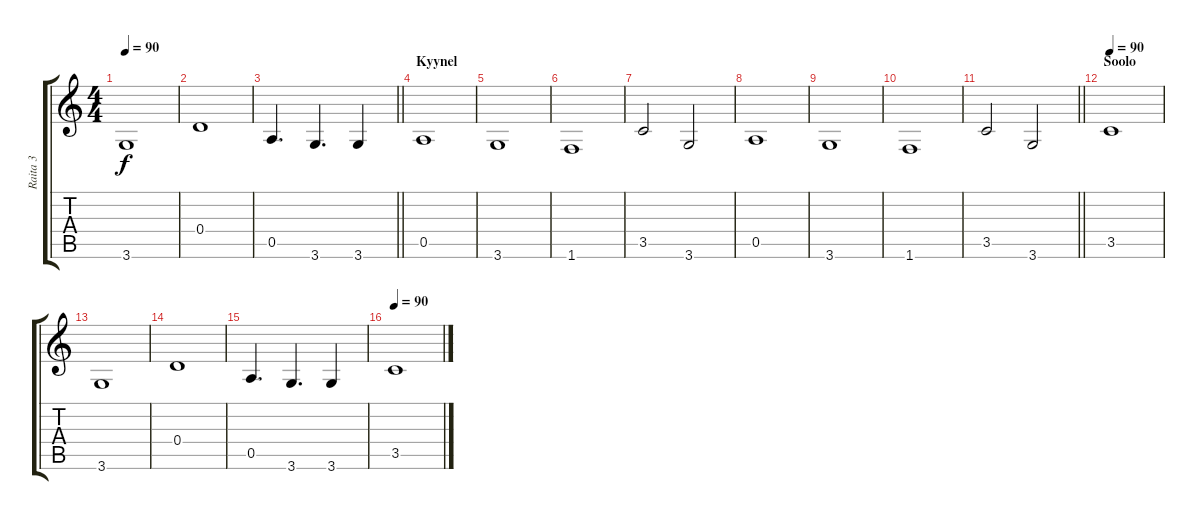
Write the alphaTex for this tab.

\track ("Raita 3" "Raita 3") {instrument contrabass}
\staff {score tabs}
\tuning (E4 B3 G3 D3 A2 E2) {hide}
\ts (4 4)
\tempo 90
\clef g2
\ks c
3.6.1{dy f} |
0.4.1 |
\barLineRight lightlight
0.5.4{d} 3.6.4{d} 3.6.4 |
\section ("" "Kyynel")
0.5.1 |
3.6.1 |
1.6.1 |
3.5.2 3.6.2 |
0.5.1 |
3.6.1 |
1.6.1 |
\barLineRight lightlight
3.5.2 3.6.2 |
\section ("" "Soolo")
\tempo 90
3.5.1 |
3.6.1 |
0.4.1 |
0.5.4{d} 3.6.4{d} 3.6.4 |
\tempo 90
3.5.1
